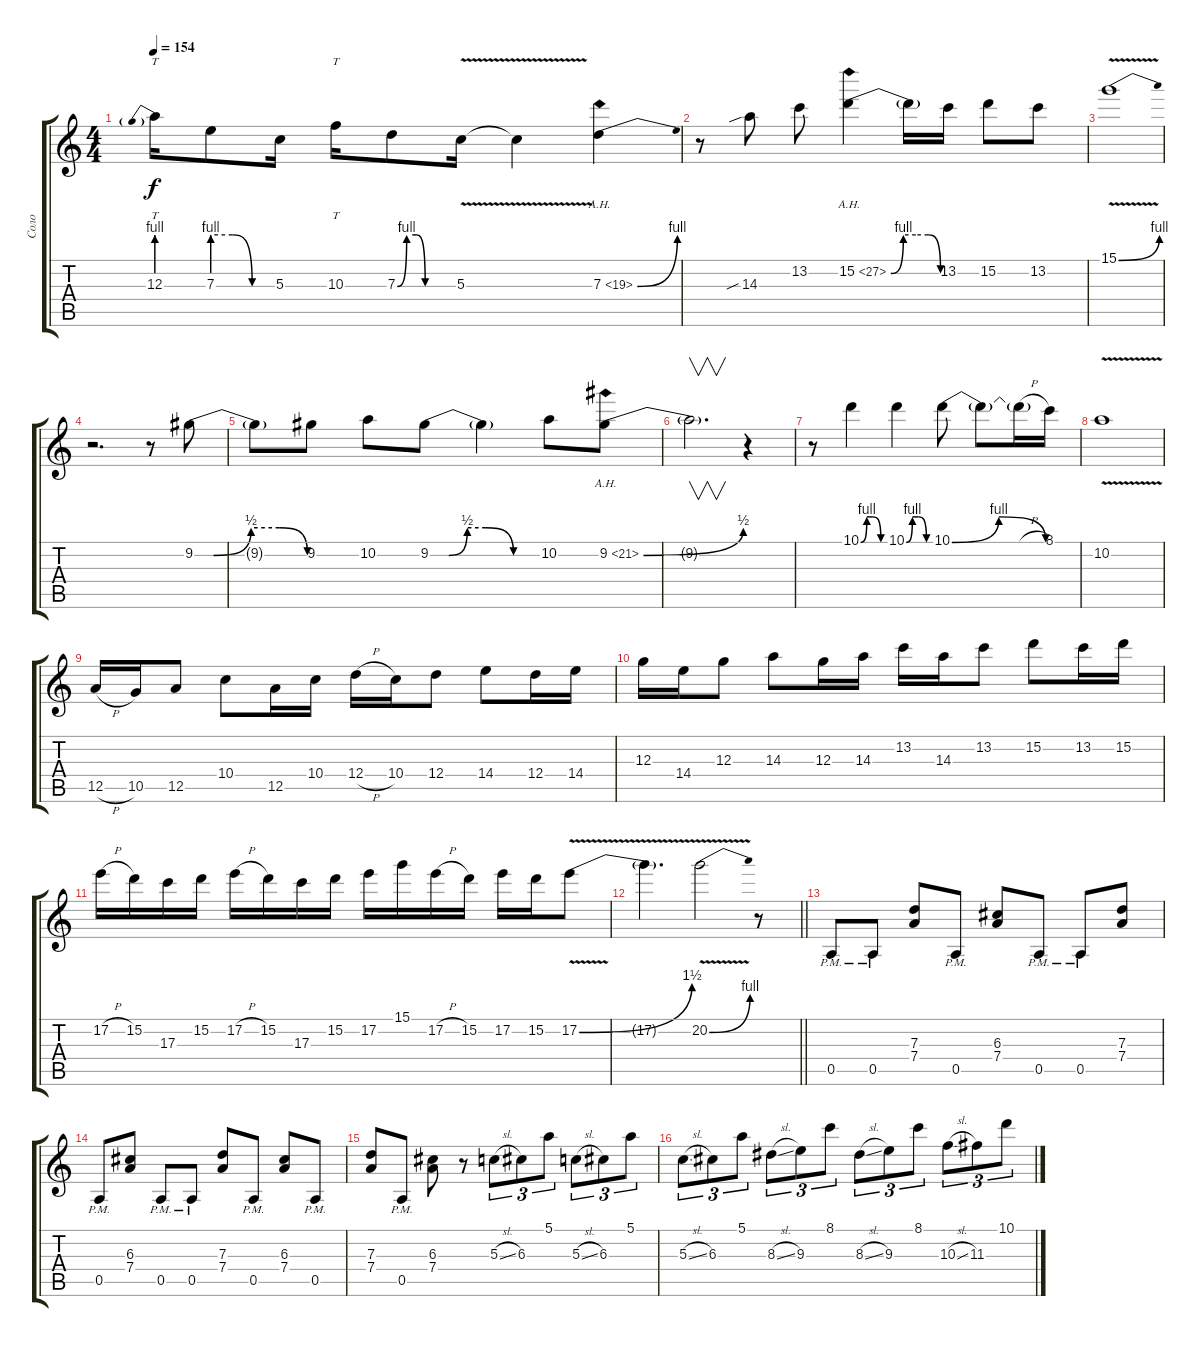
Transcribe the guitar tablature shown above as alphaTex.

\track ("Соло" "Соло") {instrument distortionguitar}
\staff {score tabs}
\tuning (E4 B3 G3 D3 A2 E2) {hide}
\ts (4 4)
\tempo 154
\clef g2
\ks c
12.3{be (prebend 0 4 60 4)}.16{tt dy f} 7.3{be (custom 0 4 20 4 40 0 60 0)}.8 5.3.16 10.3.16{tt} 7.3{be (custom 0 0 10 4 20 4 30 0 60 0)}.8 5.3{v}.16 5.3{t}.4 7.3{be (bend 0 0 60 4) ah 12}.4 |
r.8 14.3{sib}.8 13.2.8 15.2{be (custom 0 0 15 4 30 4 45 4 60 0) ah 12}.4 15.2{t}.16 13.2.16 15.2.8 13.2.8 |
15.1{be (bend 0 0 60 4) v}.1 |
r.2{d} r.8 9.2{be (custom 0 0 10 0 30 2 45 2 60 0)}.8 |
9.2{t}.8 9.2.8 10.2.8 9.2{be (custom 0 0 10 0 20 2 30 2 45 0 60 0)}.8 9.2{t}.4 10.2.8 9.2{be (bend 0 0 60 2) ah 12}.8 |
9.2{t}.2{v d} r.4 |
r.8 10.1{be (custom 0 0 15 4 30 4 50 0 60 0)}.4 10.1{be (custom 0 0 15 4 30 4 50 0 60 0)}.4 10.1{be (bendrelease 0 0 15 4 30 4 60 0)}.8 10.1{t}.8 10.1{h t}.16 8.1.16 |
10.2{v}.1 |
12.5{h}.16 10.5.16 12.5.8 10.4.8 12.5.16 10.4.16 12.4{h}.16 10.4.16 12.4.8 14.4.8 12.4.16 14.4.16 |
12.3.16 14.4.16 12.3.8 14.3.8 12.3.16 14.3.16 13.2.16 14.3.16 13.2.8 15.2.8 13.2.16 15.2.16 |
17.2{h}.16 15.2.16 17.3.16 15.2.16 17.2{h}.16 15.2.16 17.3.16 15.2.16 17.2.16 15.1.16 17.2{h}.16 15.2.16 17.2.16 15.2.16 17.2{be (bend 0 0 60 6) v}.8 |
\barLineRight lightlight
17.2{t}.4{d} 20.2{be (bend 0 0 60 4) v}.2 r.8 |
0.5{pm}.8 0.5{pm}.8 (7.3 7.4).8 0.5{pm}.8 (6.3 7.4).8 0.5{pm}.8 0.5{pm}.8 (7.3 7.4).8 |
0.5{pm}.8 (6.3 7.4).8 0.5{pm}.8 0.5{pm}.8 (7.3 7.4).8 0.5{pm}.8 (6.3 7.4).8 0.5{pm}.8 |
(7.3 7.4).8 0.5{pm}.8 (6.3 7.4).8 r.8 5.3{sl}.8{tu (3 2)} 6.3.8{tu (3 2)} 5.1.8{tu (3 2)} 5.3{sl}.8{tu (3 2)} 6.3.8{tu (3 2)} 5.1.8{tu (3 2)} |
5.3{sl}.8{tu (3 2)} 6.3.8{tu (3 2)} 5.1.8{tu (3 2)} 8.3{sl}.8{tu (3 2)} 9.3.8{tu (3 2)} 8.1.8{tu (3 2)} 8.3{sl}.8{tu (3 2)} 9.3.8{tu (3 2)} 8.1.8{tu (3 2)} 10.3{sl}.8{tu (3 2)} 11.3.8{tu (3 2)} 10.1.8{tu (3 2)}
